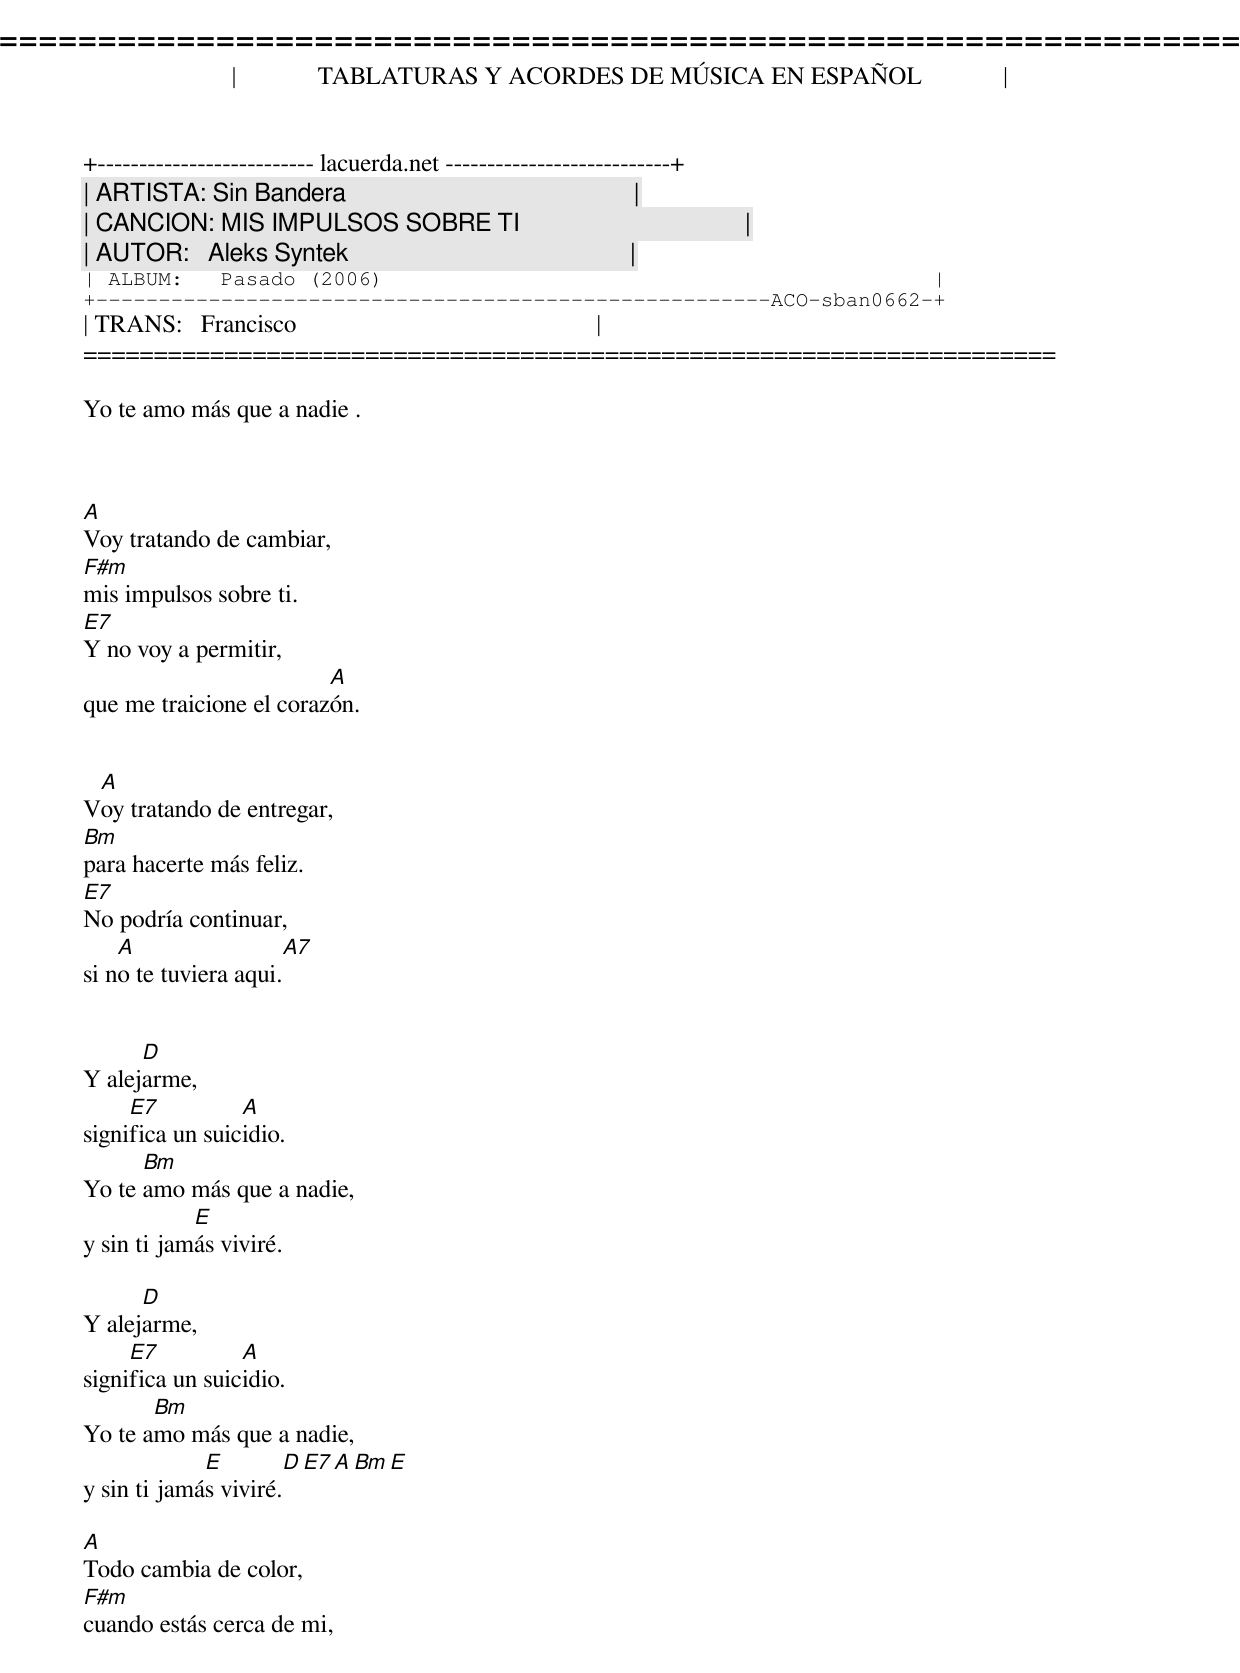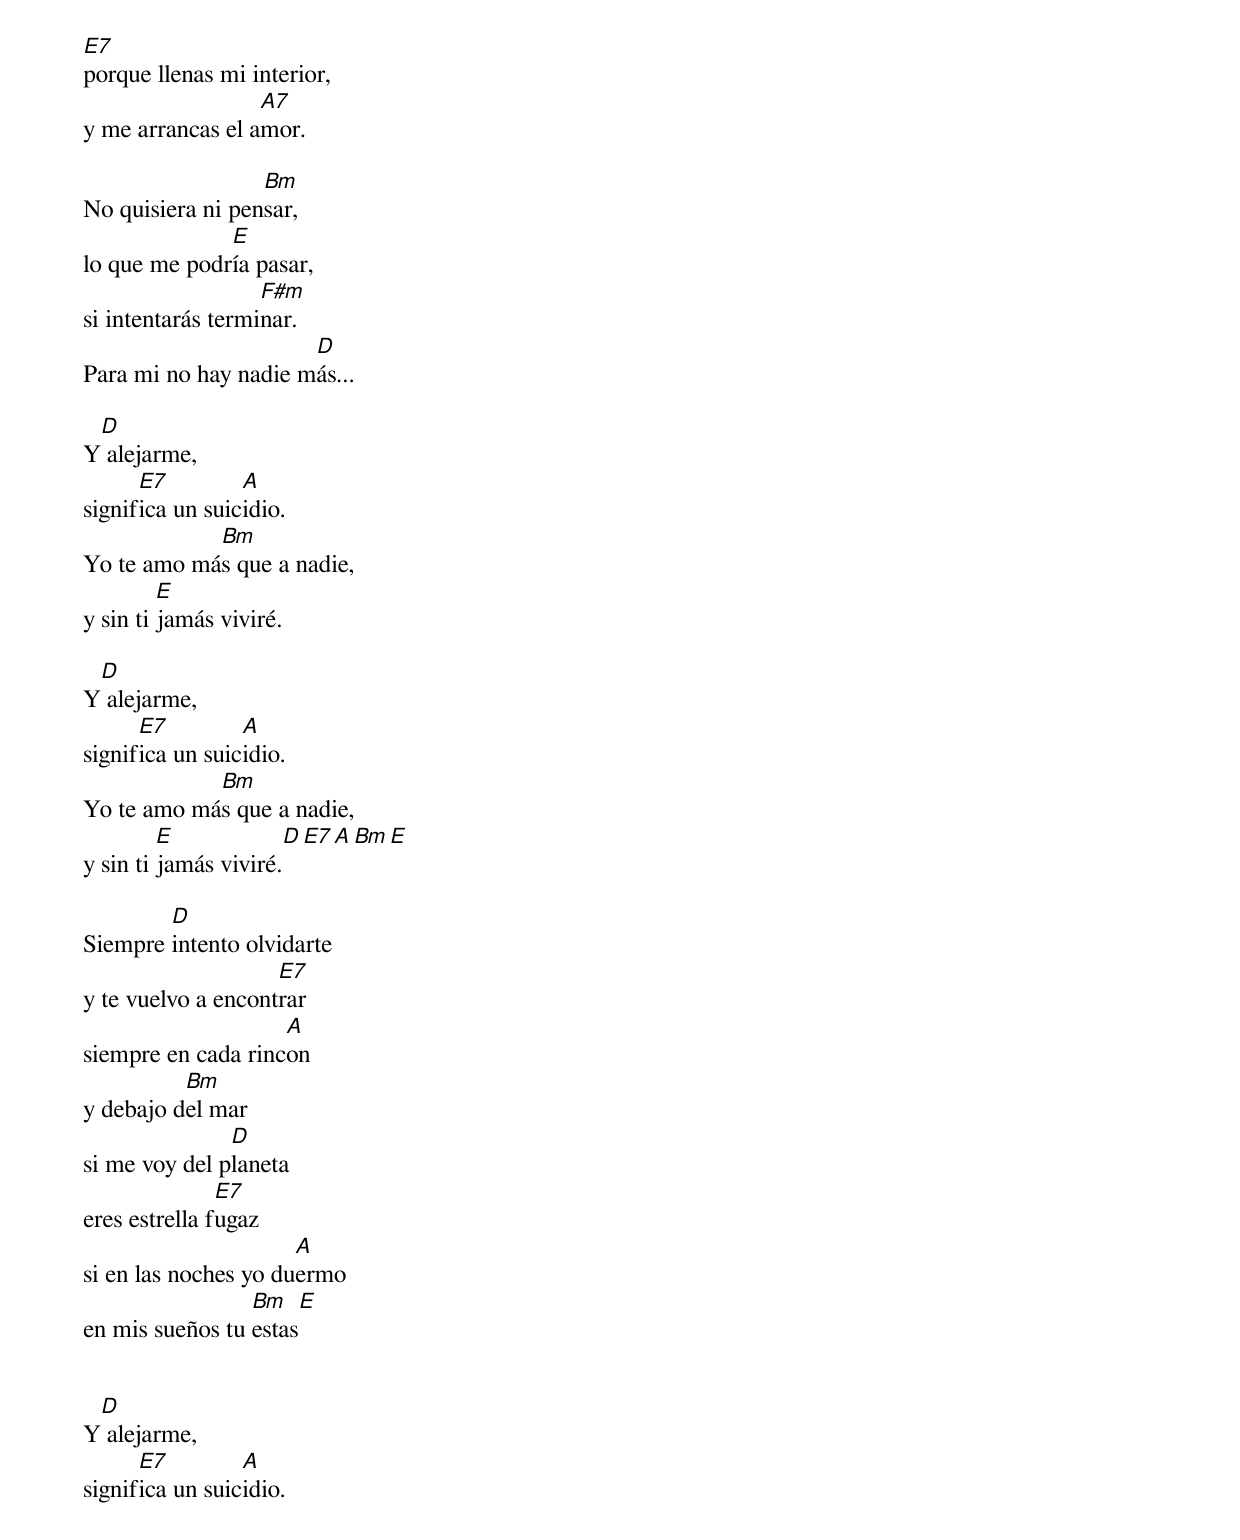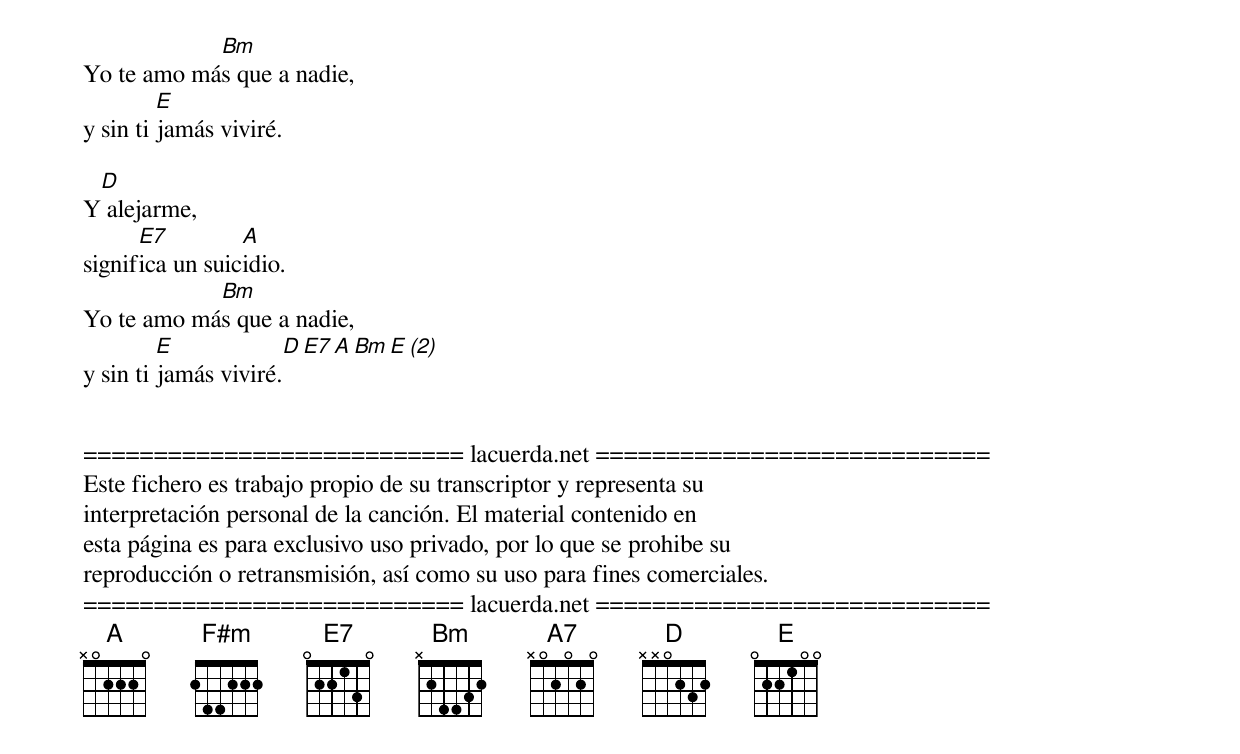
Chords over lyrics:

=====================================================================
|             TABLATURAS Y ACORDES DE MÚSICA EN ESPAÑOL             |
+-------------------------- lacuerda.net ---------------------------+
| ARTISTA: Sin Bandera                                              |
| CANCION: MIS IMPULSOS SOBRE TI                                    |
| AUTOR:   Aleks Syntek                                             |
| ALBUM:   Pasado (2006)                                            |
+------------------------------------------------------ACO-sban0662-+
| TRANS:   Francisco                                                |
=====================================================================

Yo te amo más que a nadie .



A
Voy tratando de cambiar,
F#m
mis impulsos sobre ti.
E7
Y no voy a permitir,
                         A
que me traicione el corazón.


 A
Voy tratando de entregar,
Bm
para hacerte más feliz.
E7
No podría continuar,
    A                    A7
si no te tuviera aqui.


      D
Y alejarme,
     E7          A
significa un suicidio.
      Bm
Yo te amo más que a nadie,
            E
y sin ti jamás viviré.

      D
Y alejarme,
     E7          A
significa un suicidio.
       Bm
Yo te amo más que a nadie,
             E         D  E7  A  Bm  E
y sin ti jamás viviré.

A
Todo cambia de color,
F#m
cuando estás cerca de mi,
E7
porque llenas mi interior,
                  A7
y me arrancas el amor.

                  Bm
No quisiera ni pensar,
              E
lo que me podría pasar,
                   F#m
si intentarás terminar.
                      D
Para mi no hay nadie más...

 D
Y alejarme,
      E7         A
significa un suicidio.
            Bm
Yo te amo más que a nadie,
         E
y sin ti jamás viviré.

 D
Y alejarme,
      E7         A
significa un suicidio.
            Bm
Yo te amo más que a nadie,
         E                D  E7  A  Bm  E
y sin ti jamás viviré.

        D
Siempre intento olvidarte
                    E7
y te vuelvo a encontrar
                    A
siempre en cada rincon
          Bm
y debajo del mar
               D
si me voy del planeta
               E7
eres estrella fugaz
                      A
si en las noches yo duermo
                 Bm     E
en mis sueños tu estas


 D
Y alejarme,
      E7         A
significa un suicidio.
            Bm
Yo te amo más que a nadie,
         E
y sin ti jamás viviré.

 D
Y alejarme,
      E7         A
significa un suicidio.
            Bm
Yo te amo más que a nadie,
         E                D  E7  A  Bm  E (2)
y sin ti jamás viviré.


=========================== lacuerda.net ============================
Este fichero es trabajo propio de su transcriptor y representa su
interpretación personal de la canción. El material contenido en
esta página es para exclusivo uso privado, por lo que se prohibe su
reproducción o retransmisión, así como su uso para fines comerciales.
=========================== lacuerda.net ============================
